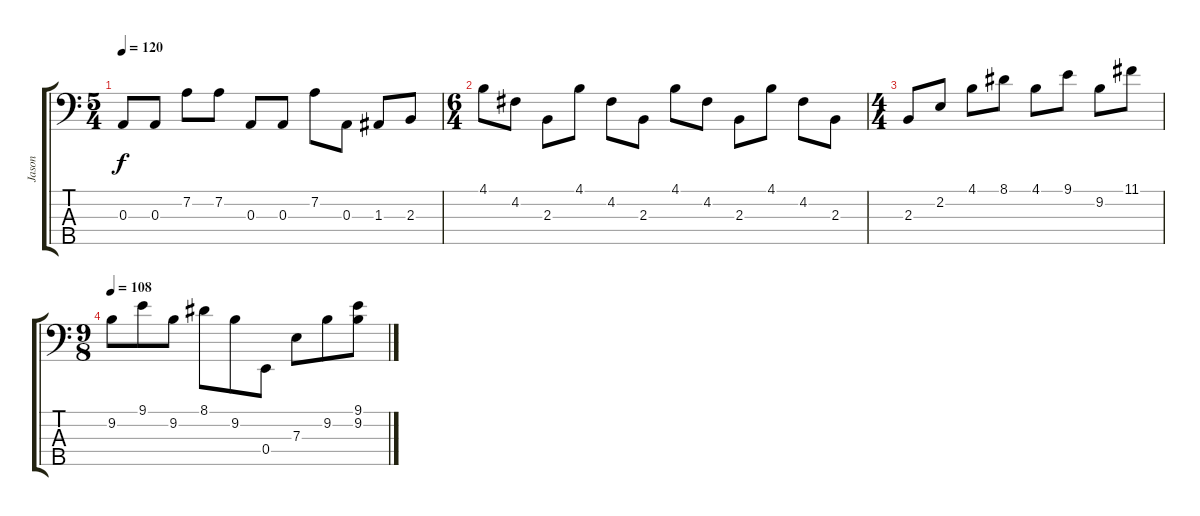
\track ("Jason" "Jason") {instrument electricbasspick}
\staff {score tabs}
\tuning (G2 D2 A1 E1 B0) {hide}
\ts (5 4)
\tempo 120
\clef f4
\ks c
0.3.8{dy f} 0.3.8 7.2.8 7.2.8 0.3.8 0.3.8 7.2.8 0.3.8 1.3.8 2.3.8 |
\ts (6 4)
4.1.8 4.2.8 2.3.8 4.1.8 4.2.8 2.3.8 4.1.8 4.2.8 2.3.8 4.1.8 4.2.8 2.3.8 |
\ts (4 4)
2.3.8 2.2.8 4.1.8 8.1.8 4.1.8 9.1.8 9.2.8 11.1.8 |
\ts (9 8)
\tempo 108
9.2.8 9.1.8 9.2.8 8.1.8 9.2.8 0.4.8 7.3.8 9.2.8 (9.1 9.2).8
